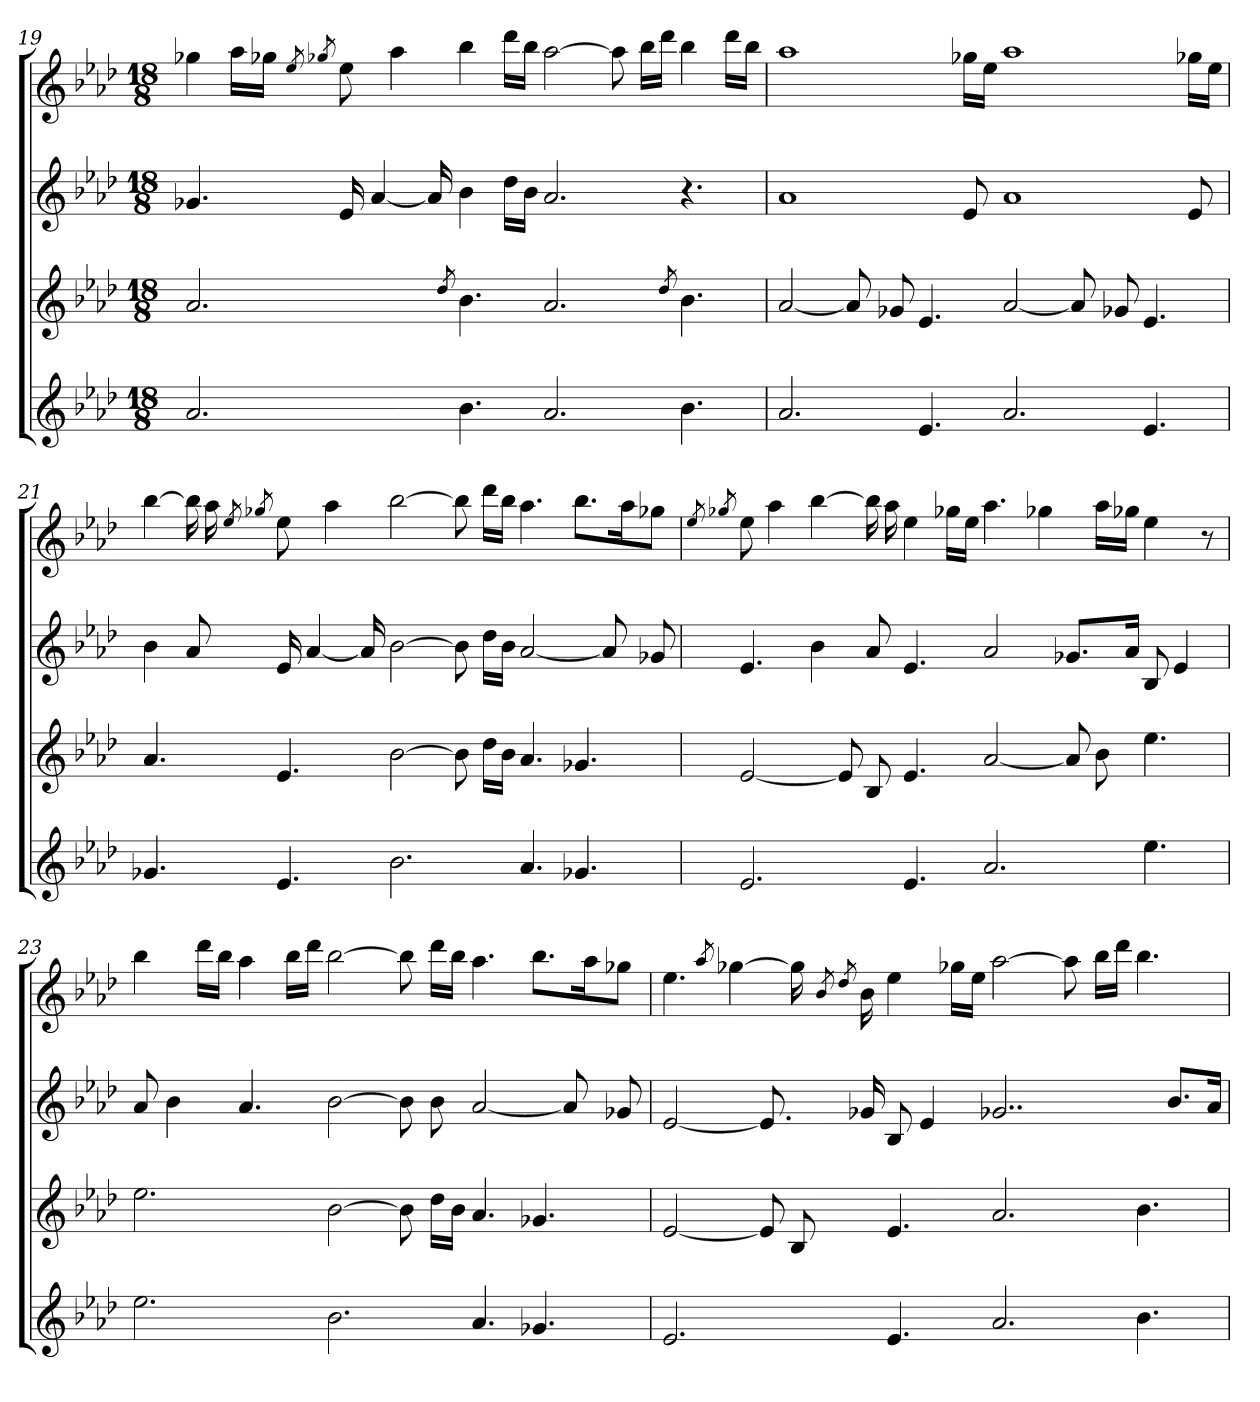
**kern	**kern	**kern	**kern
*part4	*part3	*part2	*part1
*staff4	*staff3	*staff2	*staff1
*clefG2	*clefG2	*clefG2	*clefG2
*k[b-e-a-d-]	*k[b-e-a-d-]	*k[b-e-a-d-]	*k[b-e-a-d-]
*M18/8	*M18/8	*M18/8	*M18/8
=19	=19	=19	=19
2.a-	2.a-	4.g-X	4gg-X
.	.	.	16aa-\LL
.	.	.	16gg-X\JJ
.	.	.	8qee-
.	.	.	8qgg-X
.	.	16e-	8ee-
.	.	[4a-	.
.	.	.	4aa-
.	.	16a-]	.
.	8qdd-	.	.
4.b-	4.b-	4b-	4bb-
.	.	16dd-\LL	16ddd-\LL
.	.	16b-\JJ	16bb-\JJ
2.a-	2.a-	2.a-	[2aa-
.	.	.	8aa-]
.	.	.	16bb-\LL
.	.	.	16ddd-\JJ
.	8qdd-	.	.
4.b-	4.b-	4.r	4bb-
.	.	.	16ddd-\LL
.	.	.	16bb-\JJ
=20	=20	=20	=20
2.a-	[2a-	1a-	1aa-
.	8a-]	.	.
.	8g-X	.	.
4.e-	4.e-	.	.
.	.	8e-	16gg-X\LL
.	.	.	16ee-\JJ
2.a-	[2a-	1a-	1aa-
.	8a-]	.	.
.	8g-X	.	.
4.e-	4.e-	.	.
.	.	8e-	16gg-X\LL
.	.	.	16ee-\JJ
=21	=21	=21	=21
4.g-X	4.a-	4b-	[4bb-
.	.	8a-	16bb-]
.	.	.	16aa-
.	.	.	8qee-
.	.	.	8qgg-X
4.e-	4.e-	16e-	8ee-
.	.	[4a-	.
.	.	.	4aa-
.	.	16a-]	.
2.b-	[2b-	[2b-	[2bb-
.	8b-]	8b-]	8bb-]
.	16dd-\LL	16dd-\LL	16ddd-\LL
.	16b-\JJ	16b-\JJ	16bb-\JJ
4.a-	4.a-	[2a-	4.aa-
4.g-X	4.g-X	.	8.bb-\L
.	.	8a-]	.
.	.	.	16aa-\K
.	.	8g-X	8gg-X\J
=22	=22	=22	=22
.	.	.	8qee-
.	.	.	8qgg-X
2.e-	[2e-	4.e-	8ee-
.	.	.	4aa-
.	.	4b-	[4bb-
.	8e-]	.	.
.	8B-	8a-	16bb-]
.	.	.	16aa-
4.e-	4.e-	4.e-	4ee-
.	.	.	16gg-X\LL
.	.	.	16ee-\JJ
2.a-	[2a-	2a-	4.aa-
.	.	.	4gg-X
.	8a-]	8.g-X/L	.
.	8b-	.	16aa-\LL
.	.	16a-/Jk	16gg-X\JJ
4.ee-	4.ee-	8B-	4ee-
.	.	4e-	.
.	.	.	8r
=23	=23	=23	=23
2.ee-	2.ee-	8a-	4bb-
.	.	4b-	.
.	.	.	16ddd-\LL
.	.	.	16bb-\JJ
.	.	4.a-	4aa-
.	.	.	16bb-\LL
.	.	.	16ddd-\JJ
2.b-	[2b-	[2b-	[2bb-
.	8b-]	8b-]	8bb-]
.	16dd-\LL	8b-	16ddd-\LL
.	16b-\JJ	.	16bb-\JJ
4.a-	4.a-	[2a-	4.aa-
4.g-X	4.g-X	.	8.bb-\L
.	.	8a-]	.
.	.	.	16aa-\K
.	.	8g-X	8gg-X\J
=24	=24	=24	=24
2.e-	[2e-	[2e-	4.ee-
.	.	.	8qaa-
.	.	.	[4gg-X
.	8e-]	8.e-]	.
.	8B-	.	16gg-]
.	.	.	8qb-
.	.	.	8qdd-
.	.	16g-X	16b-
4.e-	4.e-	8B-	4ee-
.	.	4e-	.
.	.	.	16gg-X\LL
.	.	.	16ee-\JJ
2.a-	2.a-	2..g-X	[2aa-
.	.	.	8aa-]
.	.	.	16bb-\LL
.	.	.	16ddd-\JJ
4.b-	4.b-	.	4.bb-
.	.	8.b-/L	.
.	.	16a-/Jk	.
=	=	=	=
*-	*-	*-	*-
